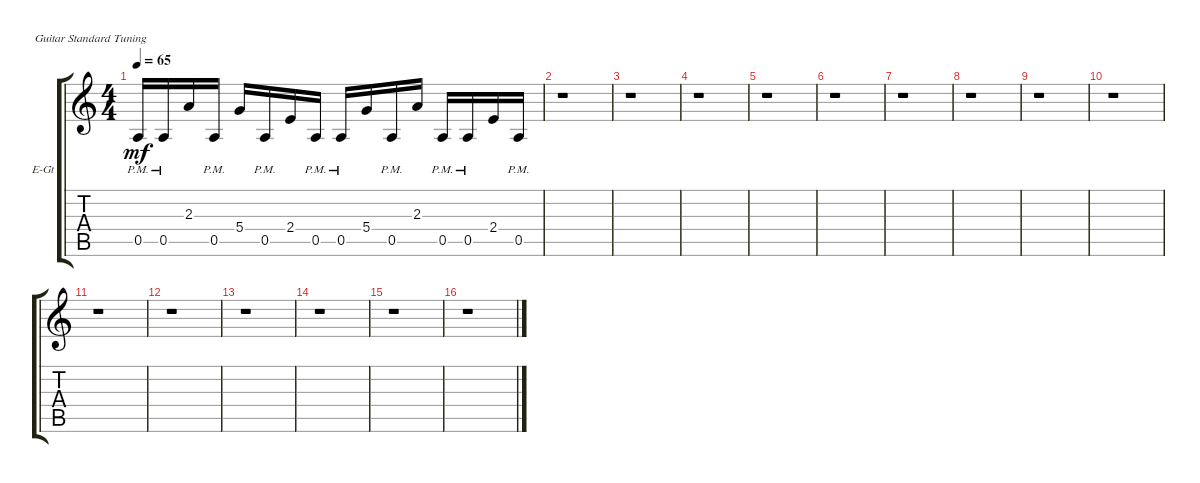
\bracketExtendMode groupsimilarinstruments
\firstSystemTrackNameOrientation horizontal
\otherSystemsTrackNameOrientation horizontal
\track ("Guitar" "E-Gt") {instrument distortionguitar}
\staff {score tabs}
\tuning (E4 B3 G3 D3 A2 E2)
\ts (4 4)
\tempo 65
\clef g2
\ks c
0.5{pm}.16{dy mf} 0.5{pm}.16 2.3.16 0.5{pm}.16 5.4.16 0.5{pm}.16 2.4.16 0.5{pm}.16 0.5{pm}.16 5.4.16 0.5{pm}.16 2.3.16 0.5{pm}.16 0.5{pm}.16 2.4.16 0.5{pm}.16 |
r.1 |
r.1 |
r.1 |
r.1 |
r.1 |
r.1 |
r.1 |
r.1 |
r.1 |
r.1 |
r.1 |
r.1 |
r.1 |
r.1 |
r.1
